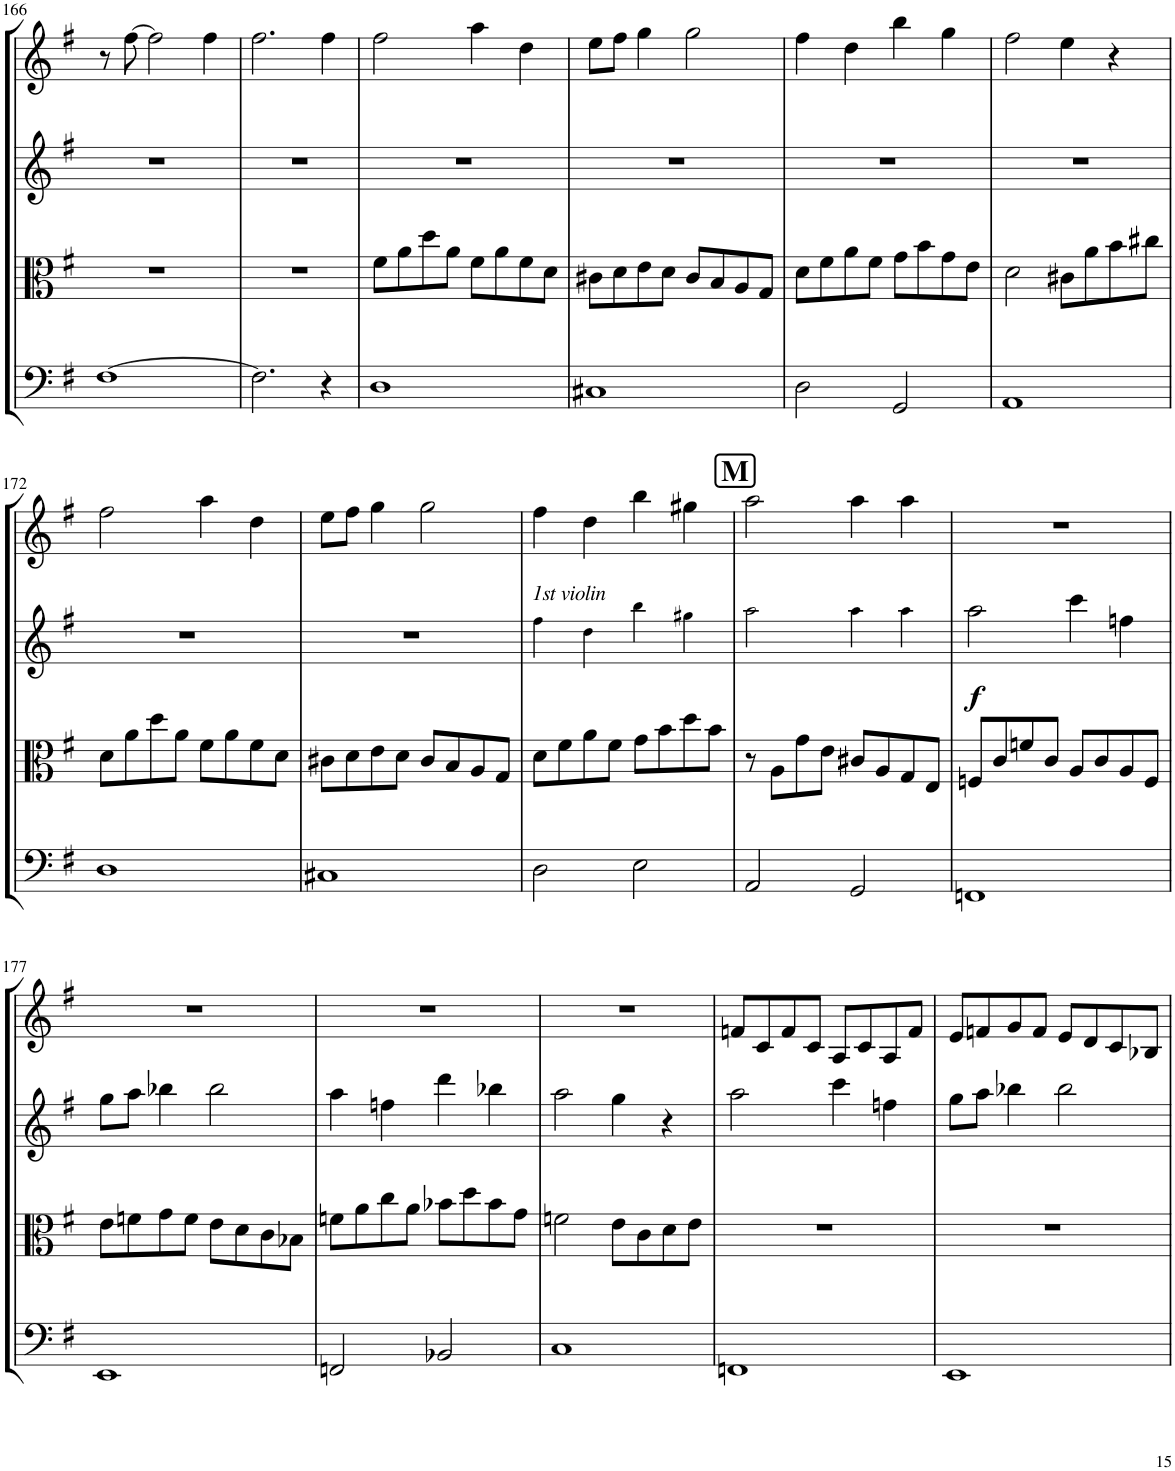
**kern	**kern	**kern	**dynam	**kern
*part4	*part3	*part2	*part2	*part1
*staff4	*staff3	*staff2	*staff2	*staff1
*I"Violoncello	*I"Viola	*I"Violin II	*	*I"Violin I
*I'Vc	*I'Vla	*I'Vln	*	*I'Vln
!!LO:PB:g=z
*clefF4	*clefC3	*clefG2	*	*clefG2
*k[f#]	*k[f#]	*k[f#]	*	*k[f#]
*M4/4	*M4/4	*M4/4	*	*M4/4
=166	=166	=166	=166	=166
[1F#	1r	1r	.	8r
.	.	.	.	[8ff#\
.	.	.	.	2ff#\]
.	.	.	.	4ff#\
=167	=167	=167	=167	=167
2.F#\]	1r	1r	.	2.ff#\
4r	.	.	.	4ff#\
=168	=168	=168	=168	=168
1D	8f#\L	1r	.	2ff#\
.	8a\	.	.	.
.	8dd\	.	.	.
.	8a\J	.	.	.
.	8f#\L	.	.	4aa\
.	8a\	.	.	.
.	8f#\	.	.	4dd\
.	8d\J	.	.	.
=169	=169	=169	=169	=169
1C#X	8c#X\L	1r	.	8ee\L
.	8d\	.	.	8ff#\J
.	8e\	.	.	4gg\
.	8d\J	.	.	.
.	8c#/L	.	.	2gg\
.	8B/	.	.	.
.	8A/	.	.	.
.	8G/J	.	.	.
=170	=170	=170	=170	=170
2D\	8d\L	1r	.	4ff#\
.	8f#\	.	.	.
.	8a\	.	.	4dd\
.	8f#\J	.	.	.
2GG/	8g\L	.	.	4bb\
.	8b\	.	.	.
.	8g\	.	.	4gg\
.	8e\J	.	.	.
=171	=171	=171	=171	=171
1AA	2d\	1r	.	2ff#\
.	8c#X\L	.	.	4ee\
.	8a\	.	.	.
.	8b\	.	.	4r
.	8cc#X\J	.	.	.
!!LO:LB:g=z
=172	=172	=172	=172	=172
1D	8d\L	1r	.	2ff#\
.	8a\	.	.	.
.	8dd\	.	.	.
.	8a\J	.	.	.
.	8f#\L	.	.	4aa\
.	8a\	.	.	.
.	8f#\	.	.	4dd\
.	8d\J	.	.	.
=173	=173	=173	=173	=173
1C#X	8c#X\L	1r	.	8ee\L
.	8d\	.	.	8ff#\J
.	8e\	.	.	4gg\
.	8d\J	.	.	.
.	8c#/L	.	.	2gg\
.	8B/	.	.	.
.	8A/	.	.	.
.	8G/J	.	.	.
=174	=174	=174	=174	=174
!	!	!LO:TX:a:i:t=1st violin	!	!
2D\	8d\L	4ff#\	.	4ff#\
.	8f#\	.	.	.
.	8a\	4dd\	.	4dd\
.	8f#\J	.	.	.
2E\	8g\L	4bb\	.	4bb\
.	8b\	.	.	.
.	8dd\	4gg#X\	.	4gg#X\
.	8b\J	.	.	.
!!LO:REH:place=s1:a:B:cj:fs=14:t=M
=175	=175	=175	=175	=175
2AA/	8r	2aa\	.	2aa\
.	8A\L	.	.	.
.	8g\	.	.	.
.	8e\J	.	.	.
2GG/	8c#X/L	4aa\	.	4aa\
.	8A/	.	.	.
.	8G/	4aa\	.	4aa\
.	8E/J	.	.	.
=176	=176	=176	=176	=176
!	!	!	!LO:DY:b	!
1FFn	8Fn/L	2aa\	f	1r
.	8c/	.	.	.
.	8fn/	.	.	.
.	8c/J	.	.	.
.	8A/L	4ccc\	.	.
.	8c/	.	.	.
.	8A/	4ffn\	.	.
.	8F/J	.	.	.
!!LO:LB:g=z
=177	=177	=177	=177	=177
1EE	8e\L	8gg\L	.	1r
.	8fn\	8aa\J	.	.
.	8g\	4bb-X\	.	.
.	8f\J	.	.	.
.	8e\L	2bb-\	.	.
.	8d\	.	.	.
.	8c\	.	.	.
.	8B-X\J	.	.	.
=178	=178	=178	=178	=178
2FFn/	8fn\L	4aa\	.	1r
.	8a\	.	.	.
.	8cc\	4ffn\	.	.
.	8a\J	.	.	.
2BB-X/	8b-X\L	4ddd\	.	.
.	8dd\	.	.	.
.	8b-\	4bb-X\	.	.
.	8g\J	.	.	.
=179	=179	=179	=179	=179
1C	2fn\	2aa\	.	1r
.	8e\L	4gg\	.	.
.	8c\	.	.	.
.	8d\	4r	.	.
.	8e\J	.	.	.
=180	=180	=180	=180	=180
1FFn	1r	2aa\	.	8fn/L
.	.	.	.	8c/
.	.	.	.	8f/
.	.	.	.	8c/J
.	.	4ccc\	.	8A/L
.	.	.	.	8c/
.	.	4ffn\	.	8A/
.	.	.	.	8f/J
=181	=181	=181	=181	=181
1EE	1r	8gg\L	.	8e/L
.	.	8aa\J	.	8fn/
.	.	4bb-X\	.	8g/
.	.	.	.	8f/J
.	.	2bb-\	.	8e/L
.	.	.	.	8d/
.	.	.	.	8c/
.	.	.	.	8B-X/J
=	=	=	=	=
*-	*-	*-	*-	*-
